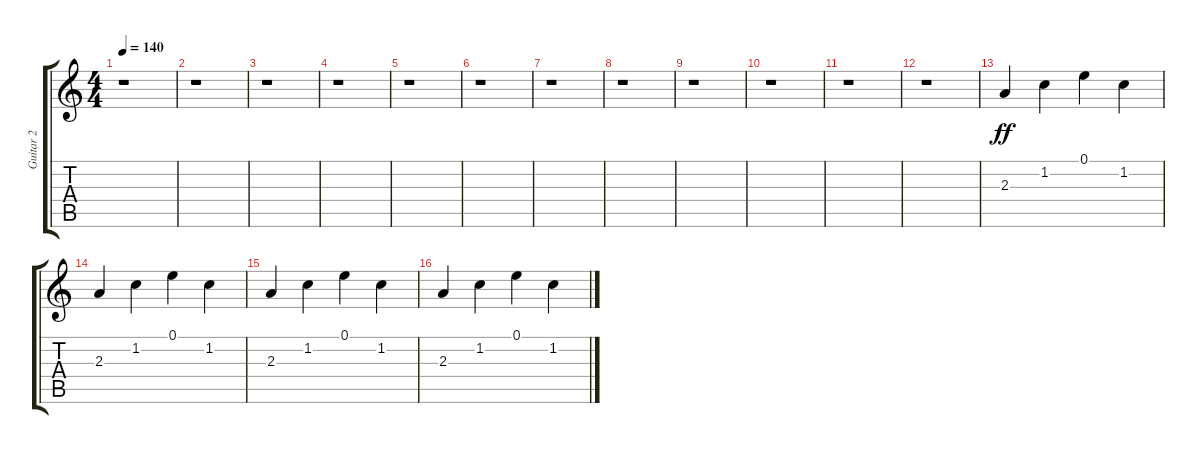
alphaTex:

\track ("Guitar 2" "Guitar 2") {instrument acousticguitarsteel}
\staff {score tabs}
\tuning (E4 B3 G3 D3 A2 E2) {hide}
\ts (4 4)
\tempo 140
\clef g2
\ks c
r.1{dy f} |
r.1 |
r.1 |
r.1 |
r.1 |
r.1 |
r.1 |
r.1 |
r.1 |
r.1 |
r.1 |
r.1 |
2.3.4{dy ff volume 10} 1.2.4 0.1.4 1.2.4 |
2.3.4 1.2.4 0.1.4 1.2.4 |
2.3.4 1.2.4 0.1.4 1.2.4 |
2.3.4 1.2.4 0.1.4 1.2.4
